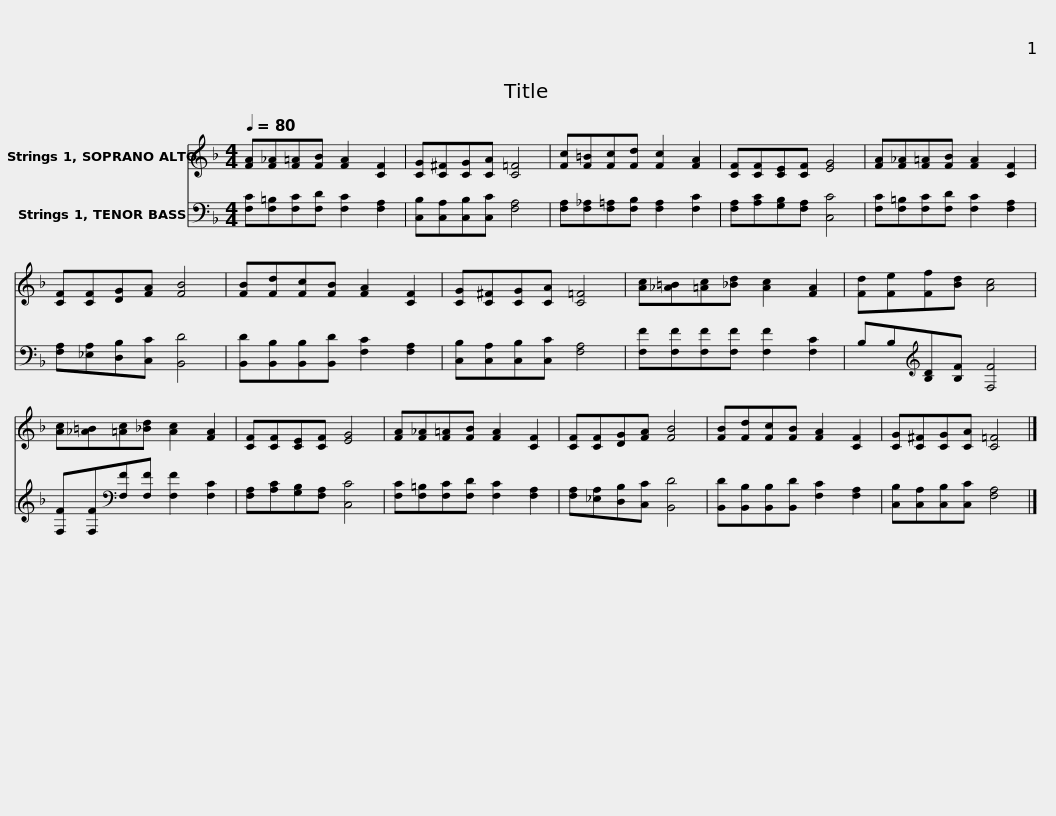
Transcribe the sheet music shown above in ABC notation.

X:1
%%score 1 2
L:1/8
Q:1/4=80
M:4/4
I:linebreak $
K:F
V:1 treble
V:2 bass
V:1
 [FA][F_A][F=A][FB] [FA]2 [CF]2 | [CG][C^F][CG][CA] [C=F]4 | [Fc][F=B][Fc][Fd] [Fc]2 [FA]2 | [CF][CF][CE][CF] [EG]4 |$ [FA][F_A][F=A][FB] [FA]2 [CF]2 | %5
 [CF][CF][DG][FA] [FB]4 | [FB][Fd][Fc][FB] [FA]2 [CF]2 | [CG][C^F][CG][CA] [C=F]4 | [Ac][_A=B][=Ac][_Bd] [Ac]2 [FA]2 |$ [Fd][Fe][Ff][Bd] [Ac]4 | %10
 [Ac][_A=B][=Ac][_Bd] [Ac]2 [FA]2 | [CF][CF][CE][CF] [EG]4 | [FA][F_A][F=A][FB] [FA]2 [CF]2 | [CF][CF][DG][FA] [FB]4 |$ [FB][Fd][Fc][FB] [FA]2 [CF]2 | %15
 [CG][C^F][CG][CA] [C=F]4 |] %16
V:2
 [F,C][F,=B,][F,C][F,D] [F,C]2 [F,A,]2 | [C,B,][C,A,][C,B,][C,C] [F,A,]4 | [F,A,][F,_A,][F,=A,][F,B,] [F,A,]2 [F,C]2 | [F,A,][A,C][G,B,][F,A,] [C,C]4 |$ [F,C][F,=B,][F,C][F,D] [F,C]2 [F,A,]2 | %5
 [F,A,][_E,A,][D,B,][C,C] [B,,D]4 | [B,,D][B,,B,][B,,B,][B,,D] [F,C]2 [F,A,]2 | [C,B,][C,A,][C,B,][C,C] [F,A,]4 | [F,F][F,F][F,F][F,F] [F,F]2 [F,C]2 |$ B,B,[K:treble][B,D][B,F] [F,F]4 | %10
 [F,F][F,F][K:bass][F,F][F,F] [F,F]2 [F,C]2 | [F,A,][A,C][G,B,][F,A,] [C,C]4 | [F,C][F,=B,][F,C][F,D] [F,C]2 [F,A,]2 | [F,A,][_E,A,][D,B,][C,C] [B,,D]4 |$ [B,,D][B,,B,][B,,B,][B,,D] [F,C]2 [F,A,]2 | %15
 [C,B,][C,A,][C,B,][C,C] [F,A,]4 |] %16
